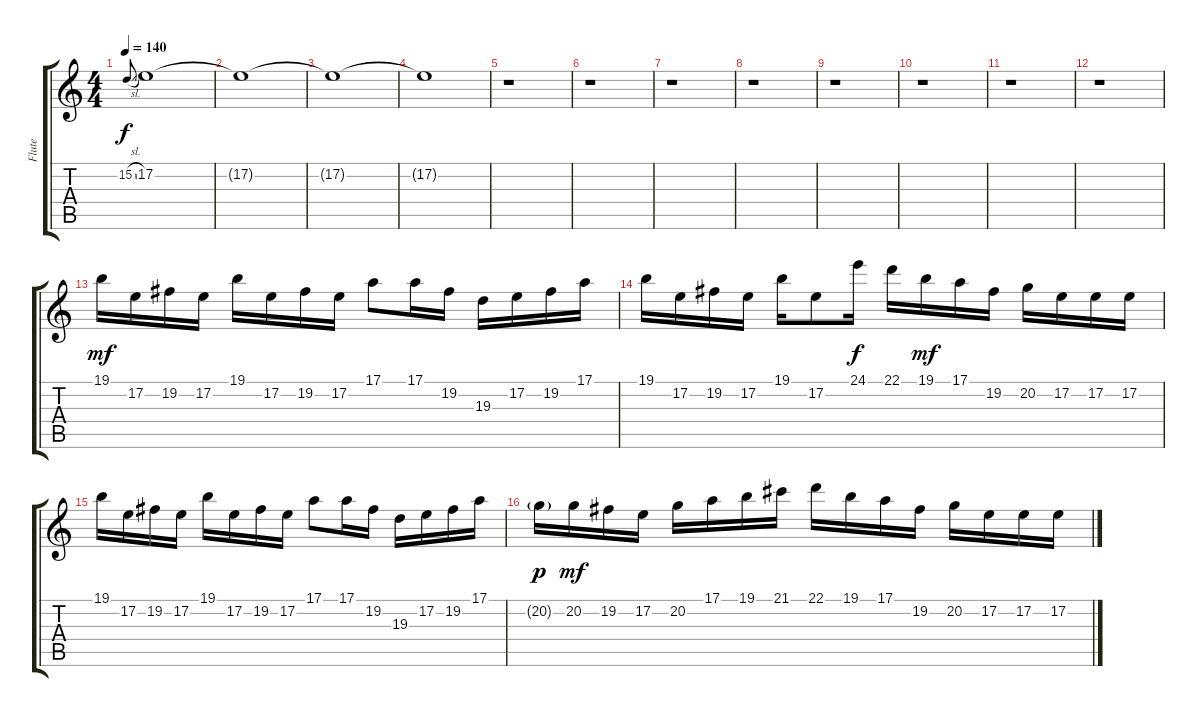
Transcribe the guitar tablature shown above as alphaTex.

\track ("Flute" "Flute") {instrument piccolo}
\staff {score tabs}
\tuning (E4 B3 G3 D3 A2 E2) {hide}
\ts (4 4)
\tempo 140
\clef g2
\ks c
15.2{sl}.8{gr onbeat dy f} 17.2.1 |
17.2{t}.1 |
17.2{t}.1 |
17.2{t}.1 |
r.1 |
r.1 |
r.1 |
r.1 |
r.1 |
r.1 |
r.1 |
r.1 |
19.1.16{dy mf} 17.2.16 19.2.16 17.2.16 19.1.16 17.2.16 19.2.16 17.2.16 17.1.8 17.1.16 19.2.16 19.3.16 17.2.16 19.2.16 17.1.16 |
19.1.16 17.2.16 19.2.16 17.2.16 19.1.16 17.2.8 24.1.16{dy f} 22.1.16 19.1.16{dy mf} 17.1.16 19.2.16 20.2.16 17.2.16 17.2.16 17.2.16 |
19.1.16 17.2.16 19.2.16 17.2.16 19.1.16 17.2.16 19.2.16 17.2.16 17.1.8 17.1.16 19.2.16 19.3.16 17.2.16 19.2.16 17.1.16 |
20.2{g}.16{dy p} 20.2.16{dy mf} 19.2.16 17.2.16 20.2.16 17.1.16 19.1.16 21.1.16 22.1.16 19.1.16 17.1.16 19.2.16 20.2.16 17.2.16 17.2.16 17.2.16
